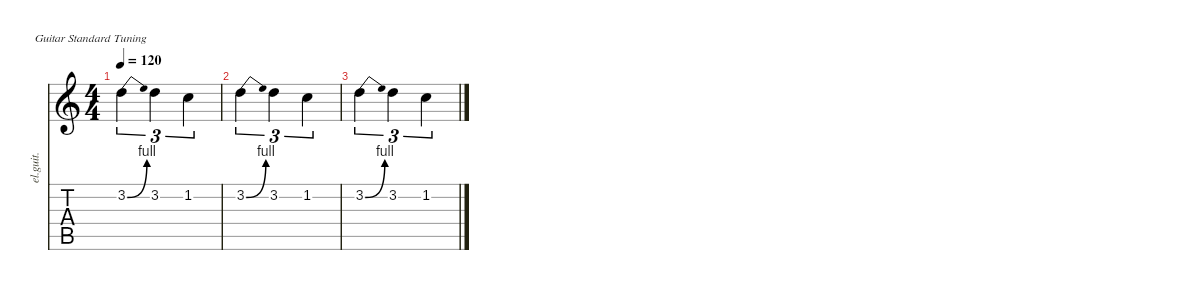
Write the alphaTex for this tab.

\defaultSystemsLayout 4
\hideDynamics
\bracketExtendMode nobrackets
\otherSystemsTrackNameOrientation horizontal
\track ("Electric Guitar" "el.guit.") {instrument electricguitarclean}
\staff {score tabs}
\tuning (E4 B3 G3 D3 A2 E2)
\ts (4 4)
\tempo 120
\clef g2
\ks c
3.2{be (bend 0 0 59.4 4)}.4{tu (3 2) dy mf instrument electricguitarclean beam Down} 3.2.4{tu (3 2) beam Down} 1.2.4{tu (3 2) beam Down} |
3.2{be (bend 0 0 6.6 4)}.4{tu (3 2) beam Down} 3.2.4{tu (3 2) beam Down} 1.2.4{tu (3 2) beam Down} |
3.2{be (bend 0 0 27.599999999999998 4)}.4{tu (3 2) beam Down} 3.2.4{tu (3 2) beam Down} 1.2.4{tu (3 2) beam Down}
